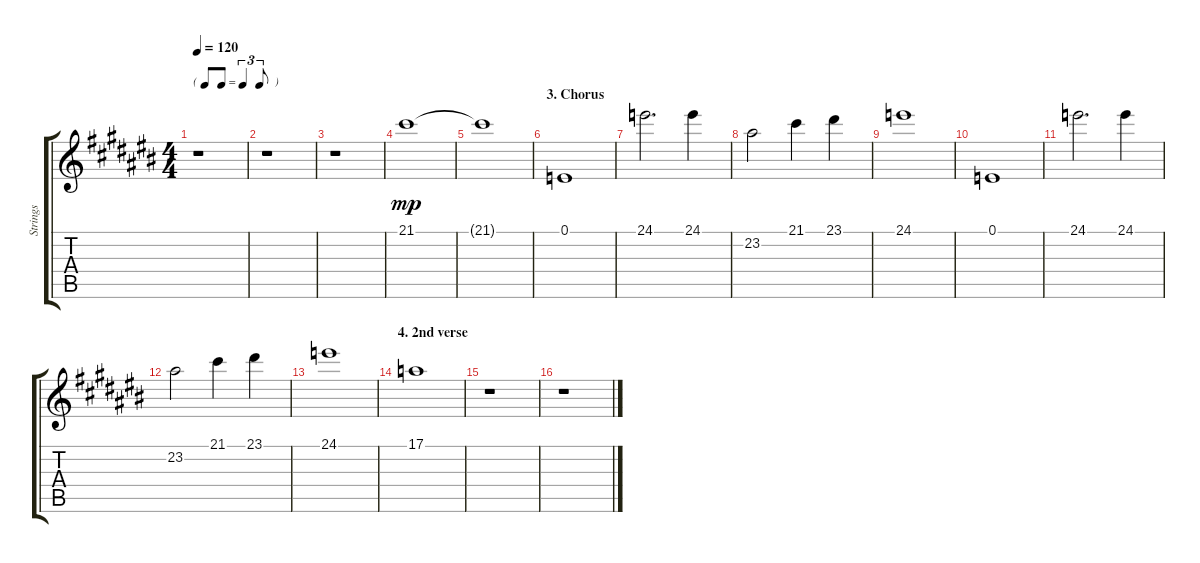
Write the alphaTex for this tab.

\track ("Strings" "Strings") {mute instrument stringensemble2}
\staff {score tabs}
\tuning (E4 B3 G3 D3 A2 E2) {hide}
\ts (4 4)
\tf triplet8th
\tempo 120
\clef g2
\ks c#
r.1{dy mp} |
r.1 |
r.1 |
21.1.1 |
21.1{t}.1 |
\section ("" "3. Chorus")
0.1.1 |
24.1.2{d} 24.1.4 |
23.2.2 21.1.4 23.1.4 |
24.1.1 |
0.1.1 |
24.1.2{d} 24.1.4 |
23.2.2 21.1.4 23.1.4 |
24.1.1 |
\section ("" "4. 2nd verse")
17.1.1 |
r.1 |
r.1
